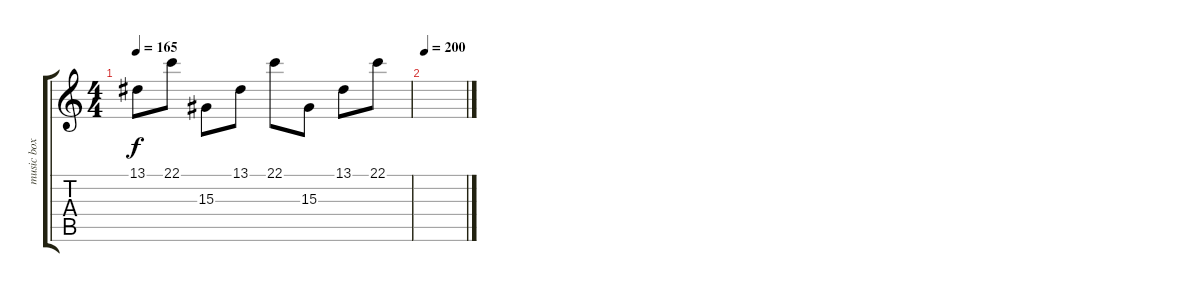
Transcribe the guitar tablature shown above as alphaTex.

\track ("music box" "music box") {instrument musicbox}
\staff {score tabs}
\tuning (D4 A3 F3 C3 G2 C2) {hide}
\ts (4 4)
\tempo 165
\clef g2
\ks c
13.1.8{dy f} 22.1.8 15.3.8 13.1.8 22.1.8 15.3.8 13.1.8 22.1.8 |
\tempo 200
